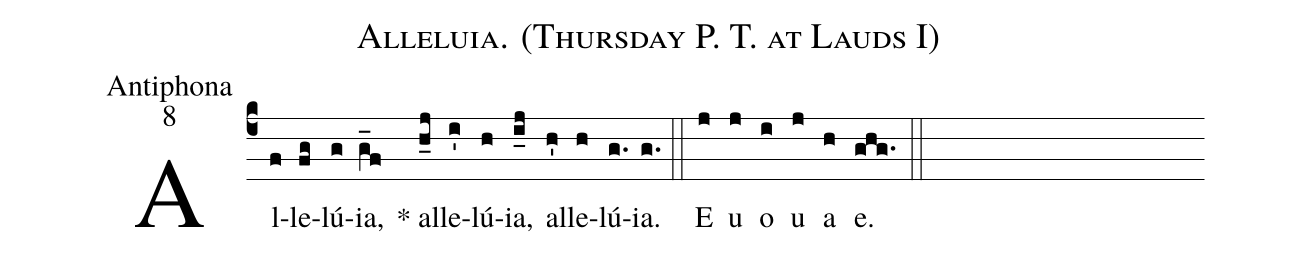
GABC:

name:Alleluia. (Thursday P. T. at Lauds I) ;
office-part:Antiphona;
mode:8;
%%
(c4)Al(f)le(fg)lú(g)ia,(g_f) * al(h_j)le(i')lú(h)ia,(i_j) al(h')le(h)lú(g.)ia.(g.) (::) E(j) u(j) o(i) u(j) a(h) e.(ghg.) (::)
